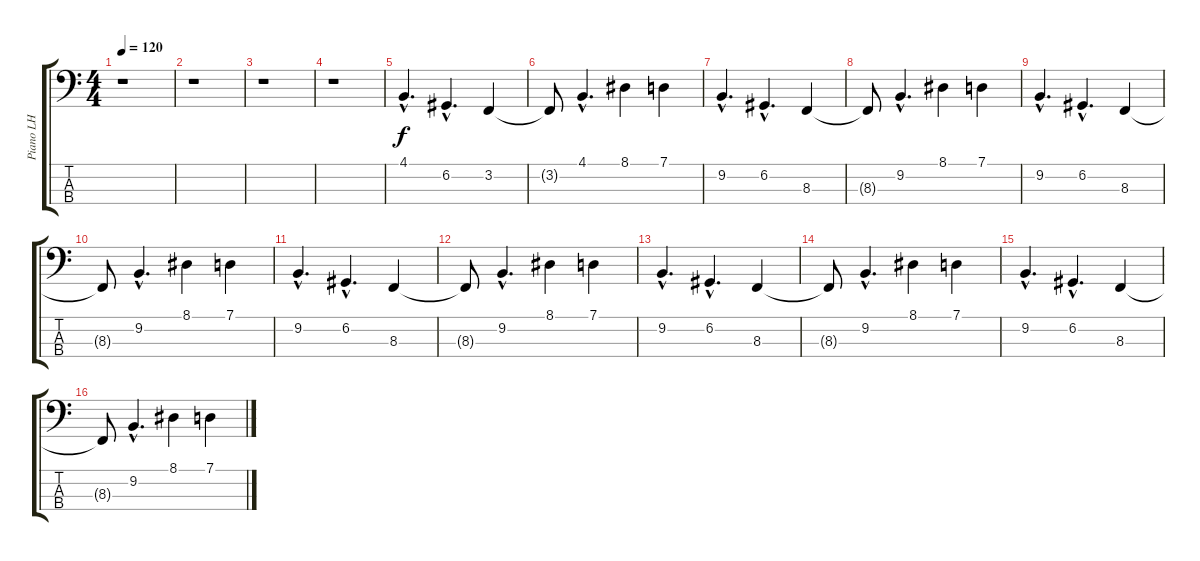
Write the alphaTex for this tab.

\track ("Piano LH" "Piano LH") {instrument acousticgrandpiano}
\staff {score tabs}
\tuning (G2 D2 A1 E1) {hide}
\ts (4 4)
\tempo 120
\clef f4
\ks c
r.1{dy f} |
r.1 |
r.1 |
r.1 |
4.1{hac}.4{d} 6.2{hac}.4{d} 3.2.4 |
3.2{t}.8 4.1{hac}.4{d} 8.1.4 7.1.4 |
9.2{hac}.4{d} 6.2{hac}.4{d} 8.3.4 |
8.3{t}.8 9.2{hac}.4{d} 8.1.4 7.1.4 |
9.2{hac}.4{d} 6.2{hac}.4{d} 8.3.4 |
8.3{t}.8 9.2{hac}.4{d} 8.1.4 7.1.4 |
9.2{hac}.4{d} 6.2{hac}.4{d} 8.3.4 |
8.3{t}.8 9.2{hac}.4{d} 8.1.4 7.1.4 |
9.2{hac}.4{d} 6.2{hac}.4{d} 8.3.4 |
8.3{t}.8 9.2{hac}.4{d} 8.1.4 7.1.4 |
9.2{hac}.4{d} 6.2{hac}.4{d} 8.3.4 |
8.3{t}.8 9.2{hac}.4{d} 8.1.4 7.1.4
